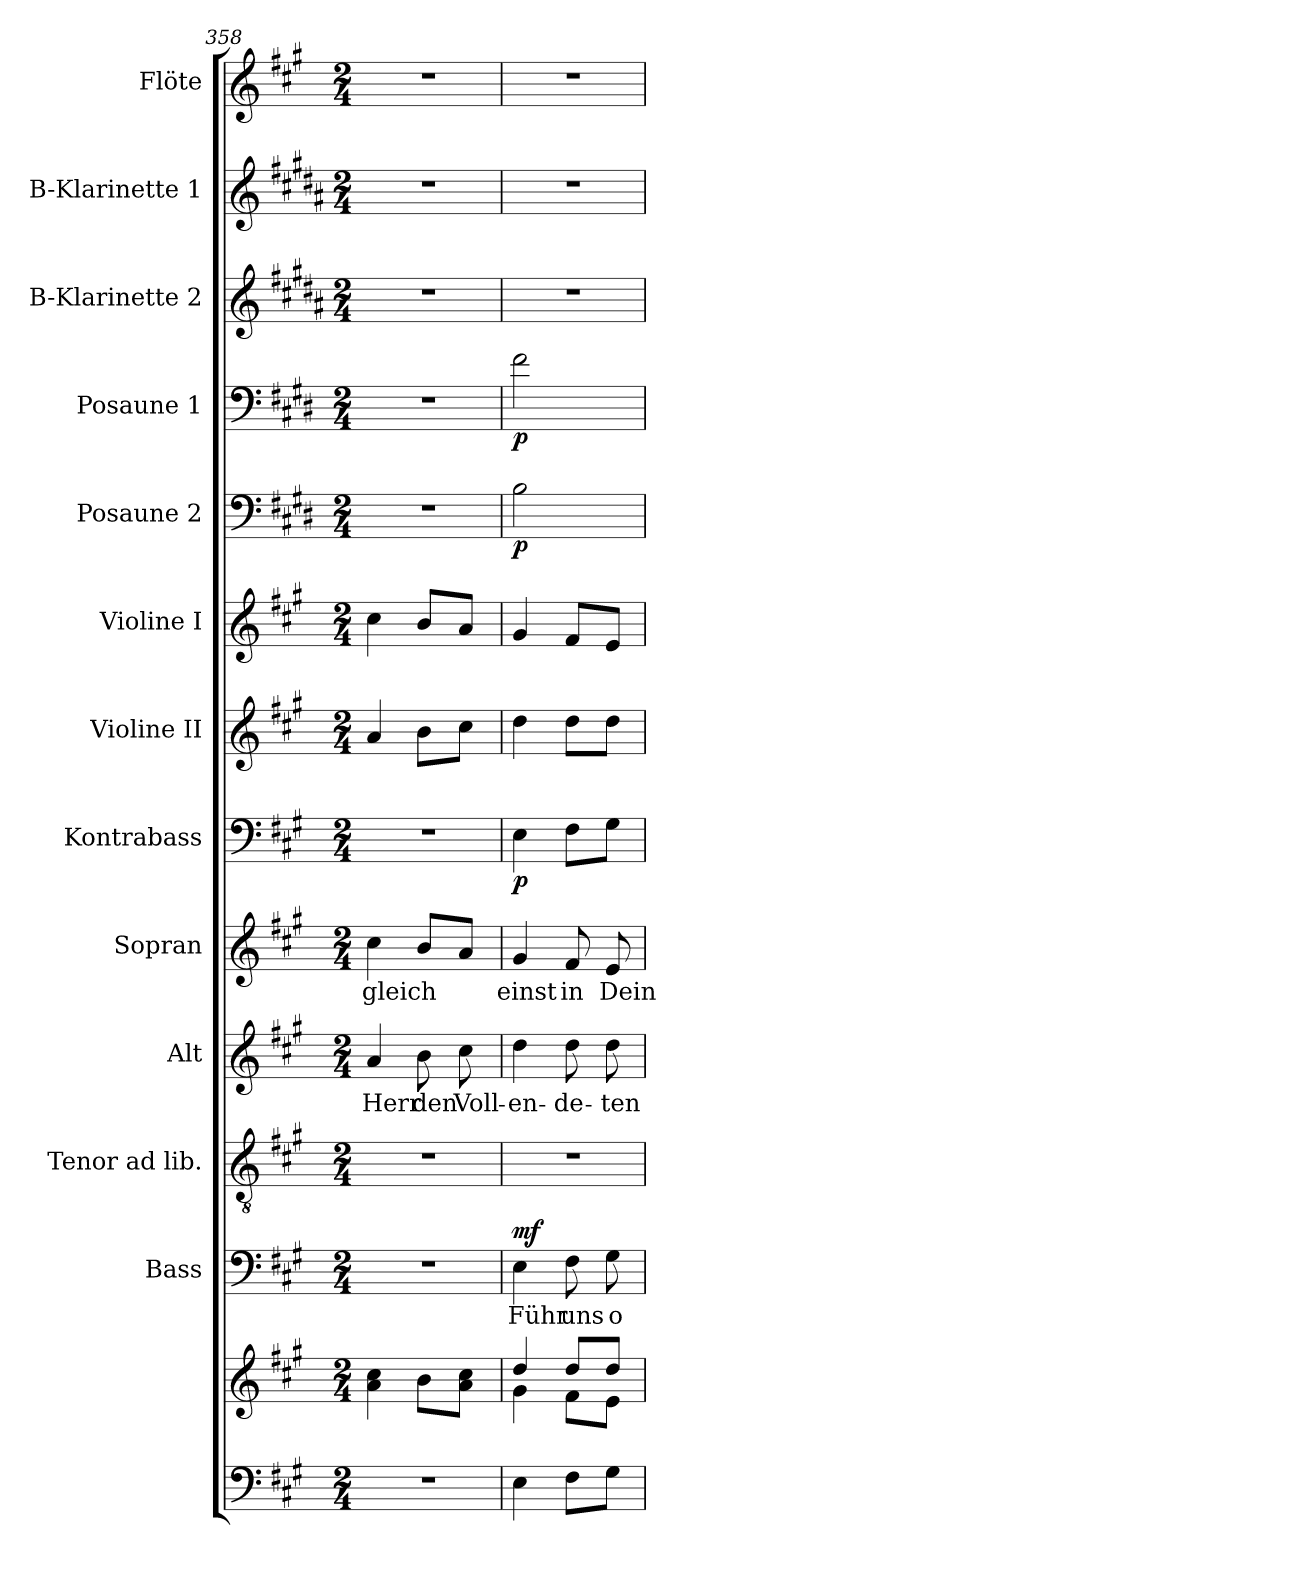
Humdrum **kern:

**kern	**kern	**kern	**text	**dynam	**kern	**kern	**text	**kern	**text	**kern	**dynam	**kern	**kern	**kern	**dynam	**kern	**dynam	**kern	**kern	**kern
*part13	*part13	*part12	*part12	*part12	*part11	*part10	*part10	*part9	*part9	*part8	*part8	*part7	*part6	*part5	*part5	*part4	*part4	*part3	*part2	*part1
*staff14	*staff13	*staff12	*staff12	*staff12	*staff11	*staff10	*staff10	*staff9	*staff9	*staff8	*staff8	*staff7	*staff6	*staff5	*staff5	*staff4	*staff4	*staff3	*staff2	*staff1
*	*	*I"Bass	*	*	*I"Tenor ad lib.	*I"Alt	*	*I"Sopran	*	*I"Kontrabass	*	*I"Violine II	*I"Violine I	*I"Posaune 2	*	*I"Posaune 1	*	*I"B-Klarinette 2	*I"B-Klarinette 1	*I"Flöte
*	*	*I'B.	*	*	*I'T.	*I'A.	*	*I'S.	*	*I'Kb.	*	*I'Vl. II	*I'Vl. I	*I'Pos 2	*	*I'Pos. 1	*	*I'B Kl. 2	*I'B Kl. 1	*I'Fl.
*clefF4	*clefG2	*clefF4	*	*	*clefGv2	*clefG2	*	*clefG2	*	*clefF4	*	*clefG2	*clefG2	*clefF4	*	*clefF4	*	*clefG2	*clefG2	*clefG2
*	*	*	*	*	*	*	*	*	*	*ITrd7c12	*	*	*	*ITrd4c7	*	*ITrd4c7	*	*ITrd1c2	*ITrd1c2	*
*k[f#c#g#]	*k[f#c#g#]	*k[f#c#g#]	*	*	*k[f#c#g#]	*k[f#c#g#]	*	*k[f#c#g#]	*	*k[f#c#g#]	*	*k[f#c#g#]	*k[f#c#g#]	*k[f#c#g#]	*	*k[f#c#g#]	*	*k[f#c#g#]	*k[f#c#g#]	*k[f#c#g#]
*A:	*A:	*A:	*	*	*A:	*A:	*	*A:	*	*A:	*	*A:	*A:	*A:	*	*A:	*	*A:	*A:	*A:
*M2/4	*M2/4	*M2/4	*	*	*M2/4	*M2/4	*	*M2/4	*	*M2/4	*	*M2/4	*M2/4	*M2/4	*	*M2/4	*	*M2/4	*M2/4	*M2/4
=358	=358	=358	=358	=358	=358	=358	=358	=358	=358	=358	=358	=358	=358	=358	=358	=358	=358	=358	=358	=358
!	!	!	!	!	!	!	!LO:LY:b	!	!LO:LY:b	!	!	!	!	!	!	!	!	!	!	!
2r	4a\ 4cc#\	2r	.	.	2r	4a/	Herr	4cc#\	gleich	2r	.	4a/	4cc#\	2r	.	2r	.	2r	2r	2r
!	!	!	!	!	!	!	!LO:LY:b	!	!	!	!	!	!	!	!	!	!	!	!	!
.	8b\L	.	.	.	.	8b\	den	8b/L	.	.	.	8b\L	8b/L	.	.	.	.	.	.	.
!	!	!	!	!	!	!	!LO:LY:b	!	!	!	!	!	!	!	!	!	!	!	!	!
.	8a\ 8cc#\J	.	.	.	.	8cc#\	Voll-	8a/J	.	.	.	8cc#\J	8a/J	.	.	.	.	.	.	.
=359	=359	=359	=359	=359	=359	=359	=359	=359	=359	=359	=359	=359	=359	=359	=359	=359	=359	=359	=359	=359
*	*^	*	*	*	*	*	*	*	*	*	*	*	*	*	*	*	*	*	*	*
!	!	!	!	!LO:LY:b	!LO:DY:a	!	!	!LO:LY:b	!	!LO:LY:b	!	!LO:DY:b	!	!	!	!LO:DY:b	!	!LO:DY:b	!	!	!
4E\	4dd/	4g#\	4E\	Führ	mf	2r	4dd\	-en-	4g#/	einst	4EE\	p	4dd\	4g#/	2E\	p	2B\	p	2r	2r	2r
!	!	!	!	!LO:LY:b	!	!	!	!LO:LY:b	!	!LO:LY:b	!	!	!	!	!	!	!	!	!	!	!
8F#\L	8dd/L	8f#\L	8F#\	uns	.	.	8dd\	-de-	8f#/	in	8FF#\L	.	8dd\L	8f#/L	.	.	.	.	.	.	.
!	!	!	!	!LO:LY:b	!	!	!	!LO:LY:b	!	!LO:LY:b	!	!	!	!	!	!	!	!	!	!	!
8G#\J	8dd/J	8e\J	8G#\	o	.	.	8dd\	-ten	8e/	Dein	8GG#\J	.	8dd\J	8e/J	.	.	.	.	.	.	.
*	*v	*v	*	*	*	*	*	*	*	*	*	*	*	*	*	*	*	*	*	*	*
=	=	=	=	=	=	=	=	=	=	=	=	=	=	=	=	=	=	=	=	=
*-	*-	*-	*-	*-	*-	*-	*-	*-	*-	*-	*-	*-	*-	*-	*-	*-	*-	*-	*-	*-
